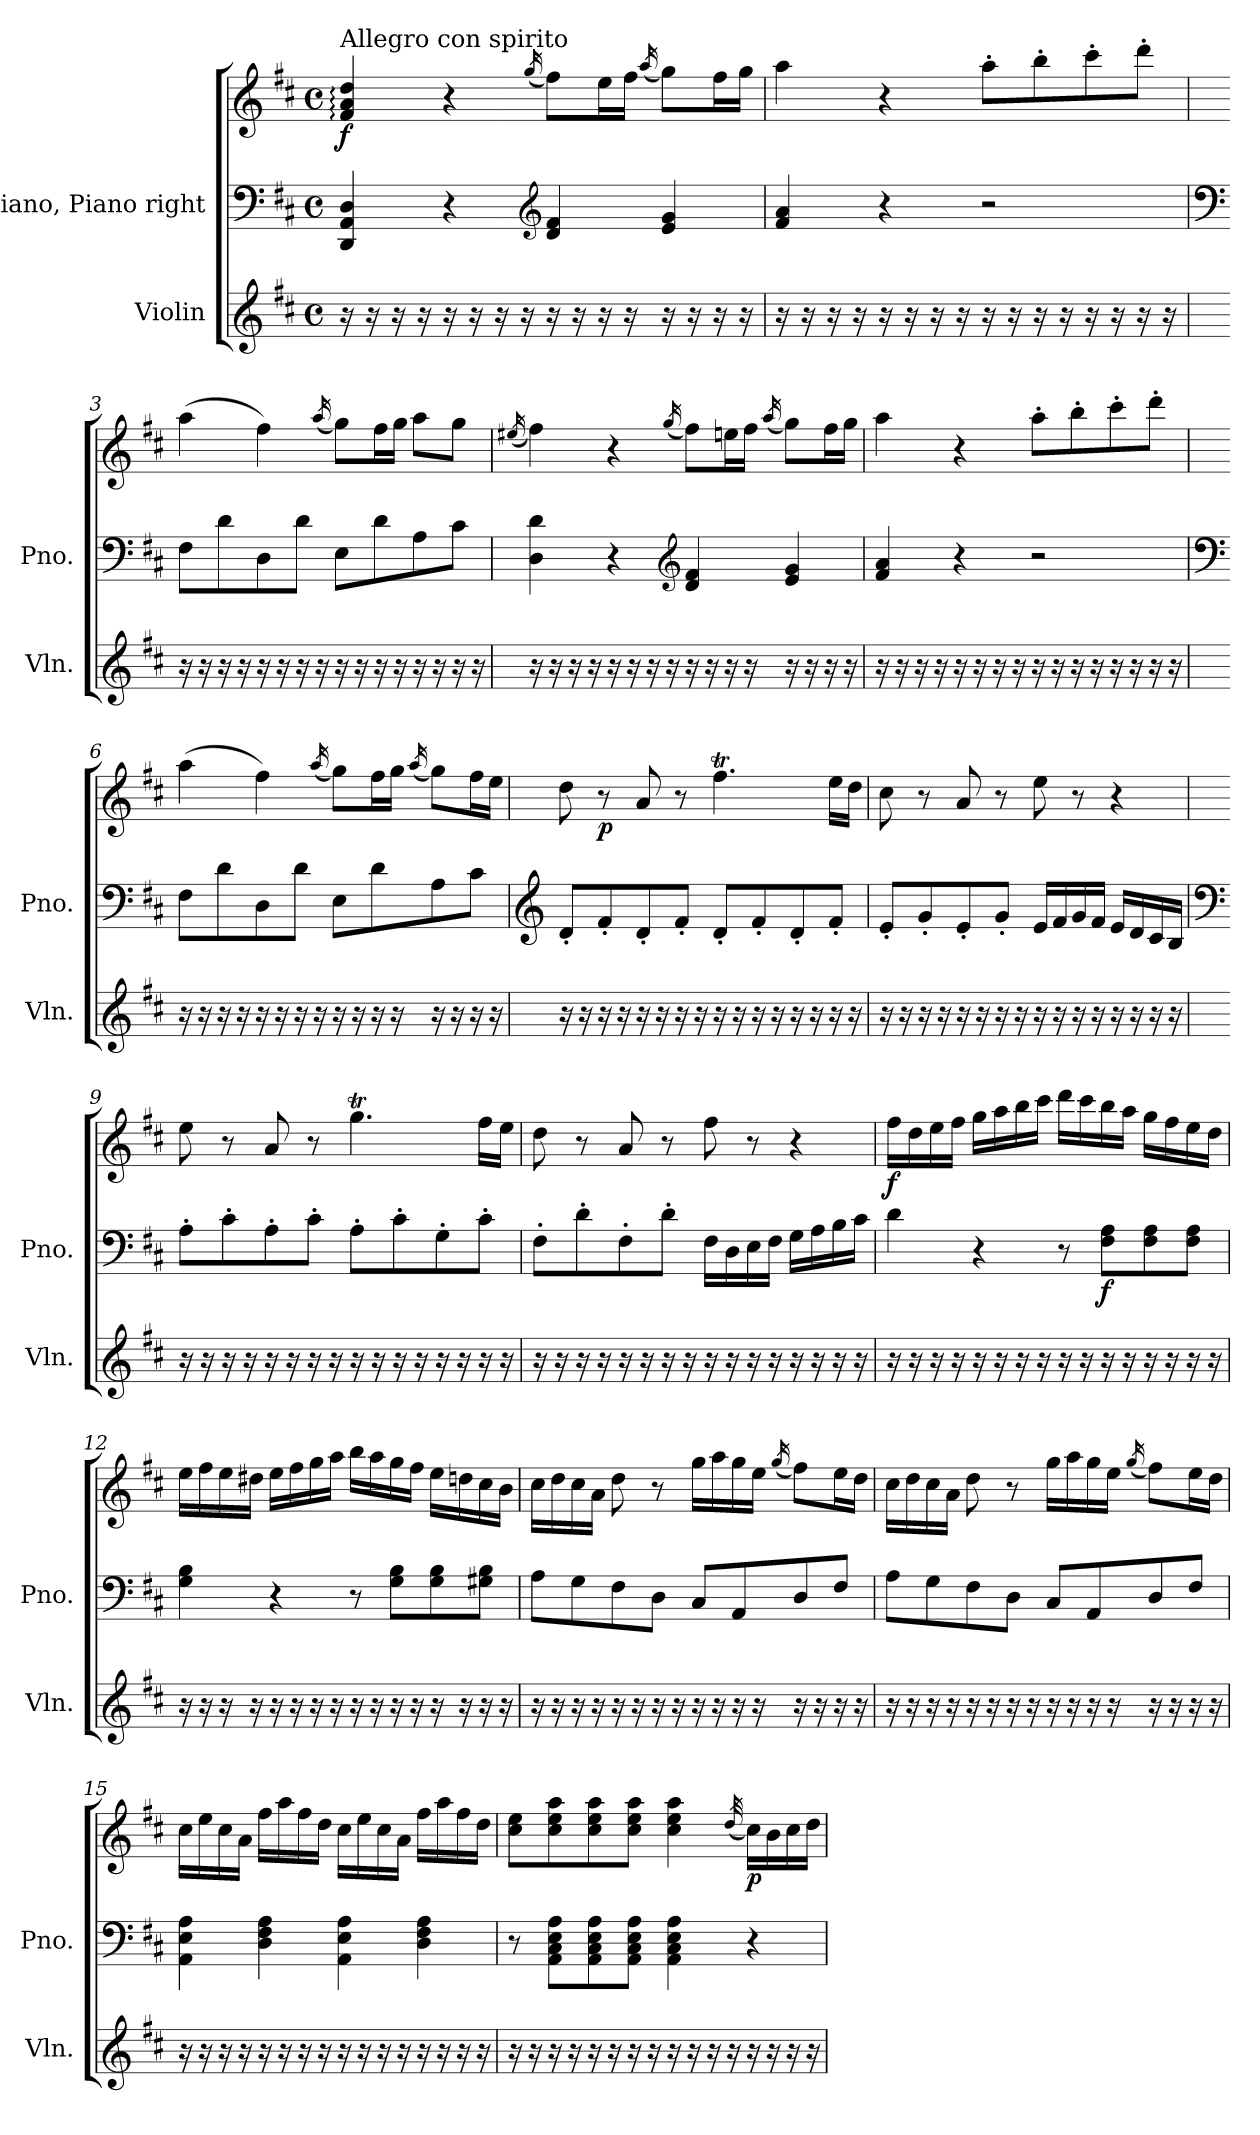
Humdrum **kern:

**kern	**kern	**kern	**dynam
*part2	*part1	*part1	*part1
*staff3	*staff2	*staff1	*staff1/2
*I"Violin	*I"Piano, Piano right	*	*
*I'Vln.	*I'Pno.	*	*
*clefG2	*clefF4	*clefG2	*
*k[f#c#]	*k[f#c#]	*k[f#c#]	*
*M4/4	*M4/4	*M4/4	*
*met(c)	*met(c)	*met(c)	*
=1	=1	=1	=1
!	!	!LO:TX:t=Allegro con spirito	!
!	!	!	!LO:DY:b
16r	4DD/ 4AA/ 4D/	4f#/: 4a/: 4dd/:	f
16r	.	.	.
16r	.	.	.
16r	.	.	.
16r	4r	4r	.
16r	.	.	.
16r	.	.	.
16r	.	.	.
*	*clefG2	*	*
.	.	(<16qgg/	.
16r	4d/ 4f#/	8ff#\L)	.
16r	.	.	.
16r	.	16ee\L	.
16r	.	16ff#\JJ	.
.	.	(<16qaa/	.
16r	4e/ 4g/	8gg\L)	.
16r	.	.	.
16r	.	16ff#\L	.
16r	.	16gg\JJ	.
=2	=2	=2	=2
16r	4f#/ 4a/	4aa\	.
16r	.	.	.
16r	.	.	.
16r	.	.	.
16r	4r	4r	.
16r	.	.	.
16r	.	.	.
16r	.	.	.
16r	2r	8aa'\L	.
16r	.	.	.
16r	.	8bb'\	.
16r	.	.	.
16r	.	8ccc#'\	.
16r	.	.	.
16r	.	8ddd'\J	.
16r	.	.	.
!!LO:LB:g=z
=3	=3	=3	=3
*	*clefF4	*	*
16r	8F#\L	(>4aa\	.
16r	.	.	.
16r	8d\	.	.
16r	.	.	.
16r	8D\	4ff#\)	.
16r	.	.	.
16r	8d\J	.	.
16r	.	.	.
.	.	(<16qaa/	.
16r	8E\L	8gg\L)	.
16r	.	.	.
16r	8d\	16ff#\L	.
16r	.	16gg\JJ	.
16r	8A\	8aa\L	.
16r	.	.	.
16r	8c#\J	8gg\J	.
16r	.	.	.
=4	=4	=4	=4
.	.	(<16qee#X/	.
16r	4D\ 4d\	4ff#\)	.
16r	.	.	.
16r	.	.	.
16r	.	.	.
16r	4r	4r	.
16r	.	.	.
16r	.	.	.
16r	.	.	.
*	*clefG2	*	*
.	.	(<16qgg/	.
16r	4d/ 4f#/	8ff#\L)	.
16r	.	.	.
16r	.	16een\L	.
16r	.	16ff#\JJ	.
.	.	(<16qaa/	.
16r	4e/ 4g/	8gg\L)	.
16r	.	.	.
16r	.	16ff#\L	.
16r	.	16gg\JJ	.
!!LO:LB:g=z
=5	=5	=5	=5
16r	4f#/ 4a/	4aa\	.
16r	.	.	.
16r	.	.	.
16r	.	.	.
16r	4r	4r	.
16r	.	.	.
16r	.	.	.
16r	.	.	.
16r	2r	8aa'\L	.
16r	.	.	.
16r	.	8bb'\	.
16r	.	.	.
16r	.	8ccc#'\	.
16r	.	.	.
16r	.	8ddd'\J	.
16r	.	.	.
=6	=6	=6	=6
*	*clefF4	*	*
16r	8F#\L	(>4aa\	.
16r	.	.	.
16r	8d\	.	.
16r	.	.	.
16r	8D\	4ff#\)	.
16r	.	.	.
16r	8d\J	.	.
16r	.	.	.
.	.	(<16qaa/	.
16r	8E\L	8gg\L)	.
16r	.	.	.
16r	8d\	16ff#\L	.
16r	.	16gg\JJ	.
.	.	(<16qaa/	.
16r	8A\	8gg\L)	.
16r	.	.	.
16r	8c#\J	16ff#\L	.
16r	.	16ee\JJ	.
!!LO:LB:g=z
=7	=7	=7	=7
*	*clefG2	*	*
16r	8d'/L	8dd\	.
16r	.	.	.
!	!	!	!LO:DY:b
16r	8f#'/	8r	p
16r	.	.	.
16r	8d'/	8a/	.
16r	.	.	.
16r	8f#'/J	8r	.
16r	.	.	.
16r	8d'/L	4.ff#t\	.
16r	.	.	.
16r	8f#'/	.	.
16r	.	.	.
16r	8d'/	.	.
16r	.	.	.
16r	8f#'/J	16ee\LL	.
16r	.	16dd\JJ	.
=8	=8	=8	=8
16r	8e'/L	8cc#\	.
16r	.	.	.
16r	8g'/	8r	.
16r	.	.	.
16r	8e'/	8a/	.
16r	.	.	.
16r	8g'/J	8r	.
16r	.	.	.
16r	16e/LL	8ee\	.
16r	16f#/	.	.
16r	16g/	8r	.
16r	16f#/JJ	.	.
16r	16e/LL	4r	.
16r	16d/	.	.
16r	16c#/	.	.
16r	16B/JJ	.	.
!!LO:PB:g=z
=9	=9	=9	=9
*	*clefF4	*	*
16r	8A'\L	8ee\	.
16r	.	.	.
16r	8c#'\	8r	.
16r	.	.	.
16r	8A'\	8a/	.
16r	.	.	.
16r	8c#'\J	8r	.
16r	.	.	.
16r	8A'\L	4.ggT\	.
16r	.	.	.
16r	8c#'\	.	.
16r	.	.	.
16r	8G'\	.	.
16r	.	.	.
16r	8c#'\J	16ff#\LL	.
16r	.	16ee\JJ	.
=10	=10	=10	=10
16r	8F#'\L	8dd\	.
16r	.	.	.
16r	8d'\	8r	.
16r	.	.	.
16r	8F#'\	8a/	.
16r	.	.	.
16r	8d'\J	8r	.
16r	.	.	.
16r	16F#\LL	8ff#\	.
16r	16D\	.	.
16r	16E\	8r	.
16r	16F#\JJ	.	.
16r	16G\LL	4r	.
16r	16A\	.	.
16r	16B\	.	.
16r	16c#\JJ	.	.
!!LO:LB:g=z
=11	=11	=11	=11
!	!	!	!LO:DY:b
16r	4d\	16ff#\LL	f
16r	.	16dd\	.
16r	.	16ee\	.
16r	.	16ff#\JJ	.
16r	4r	16gg\LL	.
16r	.	16aa\	.
16r	.	16bb\	.
16r	.	16ccc#\JJ	.
16r	8r	16ddd\LL	.
16r	.	16ccc#\	.
!	!	!	!LO:DY:b=2
16r	8F#\ 8A\L	16bb\	f
16r	.	16aa\JJ	.
16r	8F#\ 8A\	16gg\LL	.
16r	.	16ff#\	.
16r	8F#\ 8A\J	16ee\	.
16r	.	16dd\JJ	.
=12	=12	=12	=12
16r	4G\ 4B\	16ee\LL	.
16r	.	16ff#\	.
16r	.	16ee\	.
16r	.	16dd#X\JJ	.
16r	4r	16ee\LL	.
16r	.	16ff#\	.
16r	.	16gg\	.
16r	.	16aa\JJ	.
16r	8r	16bb\LL	.
16r	.	16aa\	.
16r	8G\ 8B\L	16gg\	.
16r	.	16ff#\JJ	.
16r	8G\ 8B\	16ee\LL	.
16r	.	16ddn\	.
16r	8G#X\ 8B\J	16cc#\	.
16r	.	16b\JJ	.
!!LO:LB:g=z
=13	=13	=13	=13
16r	8A\L	16cc#\LL	.
16r	.	16dd\	.
16r	8G\	16cc#\	.
16r	.	16a\JJ	.
16r	8F#\	8dd\	.
16r	.	.	.
16r	8D\J	8r	.
16r	.	.	.
16r	8C#/L	16gg\LL	.
16r	.	16aa\	.
16r	8AA/	16gg\	.
16r	.	16ee\JJ	.
.	.	(<16qgg/	.
16r	8D/	8ff#\L)	.
16r	.	.	.
16r	8F#/J	16ee\L	.
16r	.	16dd\JJ	.
=14	=14	=14	=14
16r	8A\L	16cc#\LL	.
16r	.	16dd\	.
16r	8G\	16cc#\	.
16r	.	16a\JJ	.
16r	8F#\	8dd\	.
16r	.	.	.
16r	8D\J	8r	.
16r	.	.	.
16r	8C#/L	16gg\LL	.
16r	.	16aa\	.
16r	8AA/	16gg\	.
16r	.	16ee\JJ	.
.	.	(<16qgg/	.
16r	8D/	8ff#\L)	.
16r	.	.	.
16r	8F#/J	16ee\L	.
16r	.	16dd\JJ	.
!!LO:LB:g=z
=15	=15	=15	=15
16r	4AA\ 4E\ 4A\	16cc#\LL	.
16r	.	16ee\	.
16r	.	16cc#\	.
16r	.	16a\JJ	.
16r	4D\ 4F#\ 4A\	16ff#\LL	.
16r	.	16aa\	.
16r	.	16ff#\	.
16r	.	16dd\JJ	.
16r	4AA\ 4E\ 4A\	16cc#\LL	.
16r	.	16ee\	.
16r	.	16cc#\	.
16r	.	16a\JJ	.
16r	4D\ 4F#\ 4A\	16ff#\LL	.
16r	.	16aa\	.
16r	.	16ff#\	.
16r	.	16dd\JJ	.
=16	=16	=16	=16
16r	8r	8cc#\ 8ee\L	.
16r	.	.	.
16r	8AA\ 8C#\ 8E\ 8A\L	8cc#\ 8ee\ 8aa\	.
16r	.	.	.
16r	8AA\ 8C#\ 8E\ 8A\	8cc#\ 8ee\ 8aa\	.
16r	.	.	.
16r	8AA\ 8C#\ 8E\ 8A\J	8cc#\ 8ee\ 8aa\J	.
16r	.	.	.
16r	4AA\ 4C#\ 4E\ 4A\	4cc#\ 4ee\ 4aa\	.
16r	.	.	.
16r	.	.	.
16r	.	.	.
.	.	(<32qdd/	.
!	!	!	!LO:DY:b
16r	4r	16cc#\LL)	p
16r	.	16b\	.
16r	.	16cc#\	.
16r	.	16dd\JJ	.
=	=	=	=
*-	*-	*-	*-
